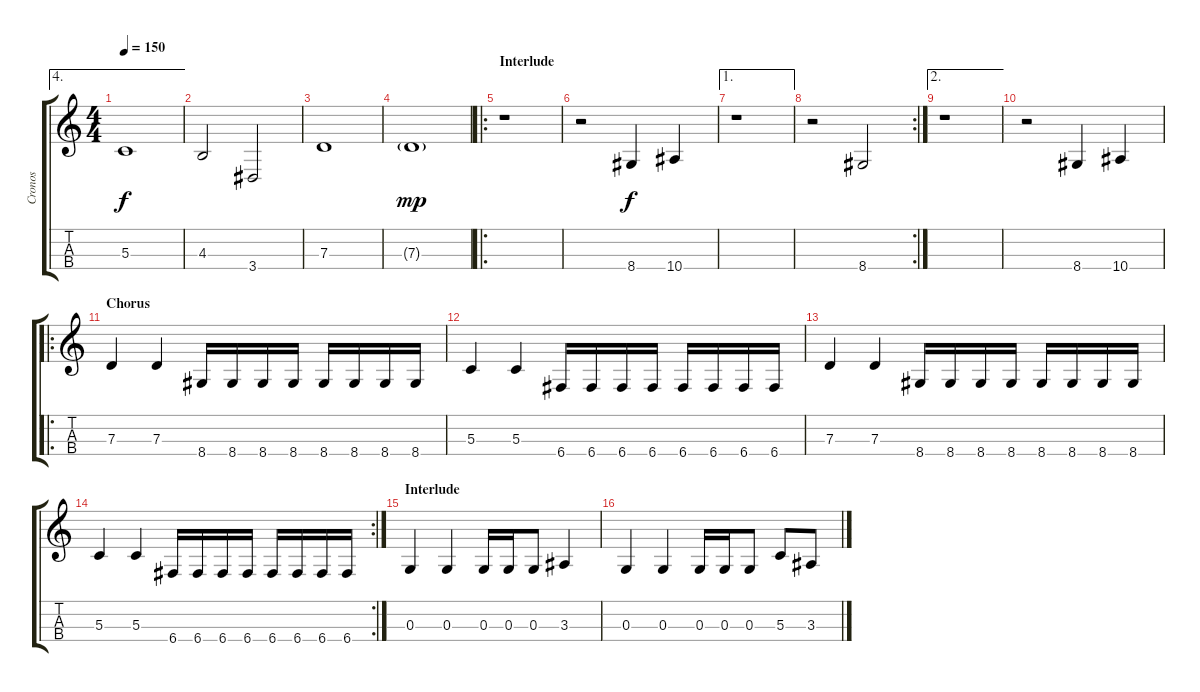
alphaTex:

\track ("Cronos" "Cronos") {instrument electricbasspick}
\staff {score tabs}
\tuning (G3 C3 G2 C2) {hide}
\ae 4
\ts (4 4)
\tempo 150
\clef g2
\ks c
5.3.1{dy f} |
4.3.2 3.4.2 |
7.3.1 |
7.3{g}.1{dy mp} |
\ro
\section ("" "Interlude")
r.1 |
r.2 8.4.4{dy f} 10.4.4 |
\ae 1
r.1 |
\rc 2
r.2 8.4.2 |
\ae 2
r.1 |
r.2 8.4.4 10.4.4 |
\ro
\section ("" "Chorus")
7.3.4 7.3.4 8.4.16 8.4.16 8.4.16 8.4.16 8.4.16 8.4.16 8.4.16 8.4.16 |
5.3.4 5.3.4 6.4.16 6.4.16 6.4.16 6.4.16 6.4.16 6.4.16 6.4.16 6.4.16 |
7.3.4 7.3.4 8.4.16 8.4.16 8.4.16 8.4.16 8.4.16 8.4.16 8.4.16 8.4.16 |
\rc 2
5.3.4 5.3.4 6.4.16 6.4.16 6.4.16 6.4.16 6.4.16 6.4.16 6.4.16 6.4.16 |
\section ("" "Interlude")
0.3.4 0.3.4 0.3.16 0.3.16 0.3.8 3.3.4 |
0.3.4 0.3.4 0.3.16 0.3.16 0.3.8 5.3.8 3.3.8
